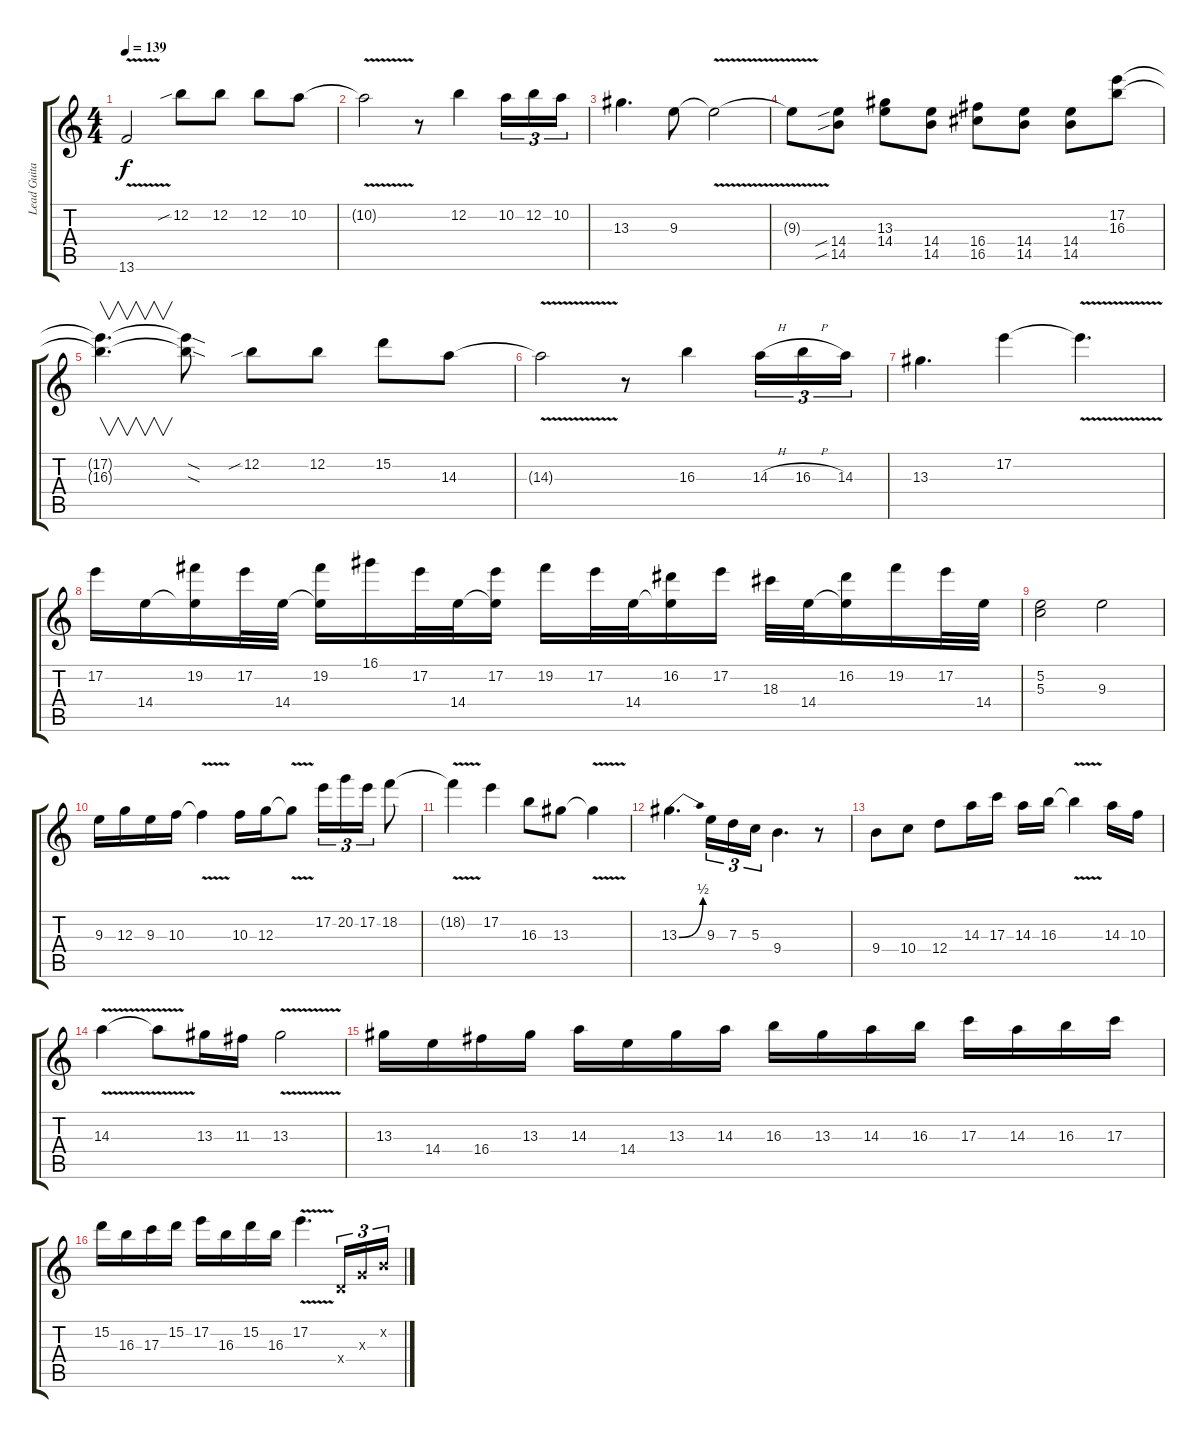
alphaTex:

\track ("Lead Guitar" "Lead Guita") {instrument distortionguitar}
\staff {score tabs}
\tuning (E4 B3 G3 D3 A2 E2) {hide}
\ts (4 4)
\tempo 139
\clef g2
\ks c
13.6{v}.2{dy f} 12.2{sib}.8 12.2.8 12.2.8 10.2.8 |
10.2{v t}.2 r.8 12.2.4 10.2.16{tu (3 2)} 12.2.16{tu (3 2)} 10.2.16{tu (3 2)} |
13.3.4{d} 9.3.8 9.3{v t}.2 |
9.3{v t}.8 (14.4{sib} 14.5{sib}).8 (13.3 14.4).8 (14.4 14.5).8 (16.4 16.5).8 (14.4 14.5).8 (14.4 14.5).8 (17.2 16.3).8 |
(17.2{t} 16.3{t}).4{v d} (17.2{sod t} 16.3{sod t}).8 12.2{sib}.8 12.2.8 15.2.8 14.3.8 |
14.3{v t}.2 r.8 16.3.4 14.3{h}.16{tu (3 2)} 16.3{h}.16{tu (3 2)} 14.3.16{tu (3 2)} |
13.3.4{d} 17.2.4 17.2{v t}.4{d} |
17.2.16 14.4.16 (19.2 14.4{t}).16 17.2.32 14.4.32 (19.2 14.4{t}).16 16.1.16 17.2.32 14.4.32 (17.2 14.4{t}).16 19.2.16 17.2.32 14.4.32 (16.2 14.4{t}).16 17.2.16 18.3.32 14.4.32 (16.2 14.4{t}).16 19.2.16 17.2.32 14.4.32 |
(5.2 5.3).2 9.3.2 |
9.3.16 12.3.16 9.3.16 10.3.16 10.3{v t}.4 10.3.16 12.3.16 12.3{v t}.8 17.2.16{tu (3 2)} 20.2.16{tu (3 2)} 17.2.16{tu (3 2)} 18.2.8 |
18.2{v t}.4 17.2.4 16.3.8 13.3.8 13.3{v t}.4 |
13.3{be (bend 0 0 60 2)}.4{d} 9.3.16{tu (3 2)} 7.3.16{tu (3 2)} 5.3.16{tu (3 2)} 9.4.4{d} r.8 |
9.4.8 10.4.8 12.4.8 14.3.16 17.3.16 14.3.16 16.3.16 16.3{v t}.4 14.3.16 10.3.16 |
14.3{v}.4 14.3{v t}.8 13.3.16 11.3.16 13.3{v}.2 |
13.3.16 14.4.16 16.4.16 13.3.16 14.3.16 14.4.16 13.3.16 14.3.16 16.3.16 13.3.16 14.3.16 16.3.16 17.3.16 14.3.16 16.3.16 17.3.16 |
15.2.16 16.3.16 17.3.16 15.2.16 17.2.16 16.3.16 15.2.16 16.3.16 17.2{v}.4{d} 0.4{x}.16{tu (3 2)} 0.3{x}.16{tu (3 2)} 0.2{x}.16{tu (3 2)}
